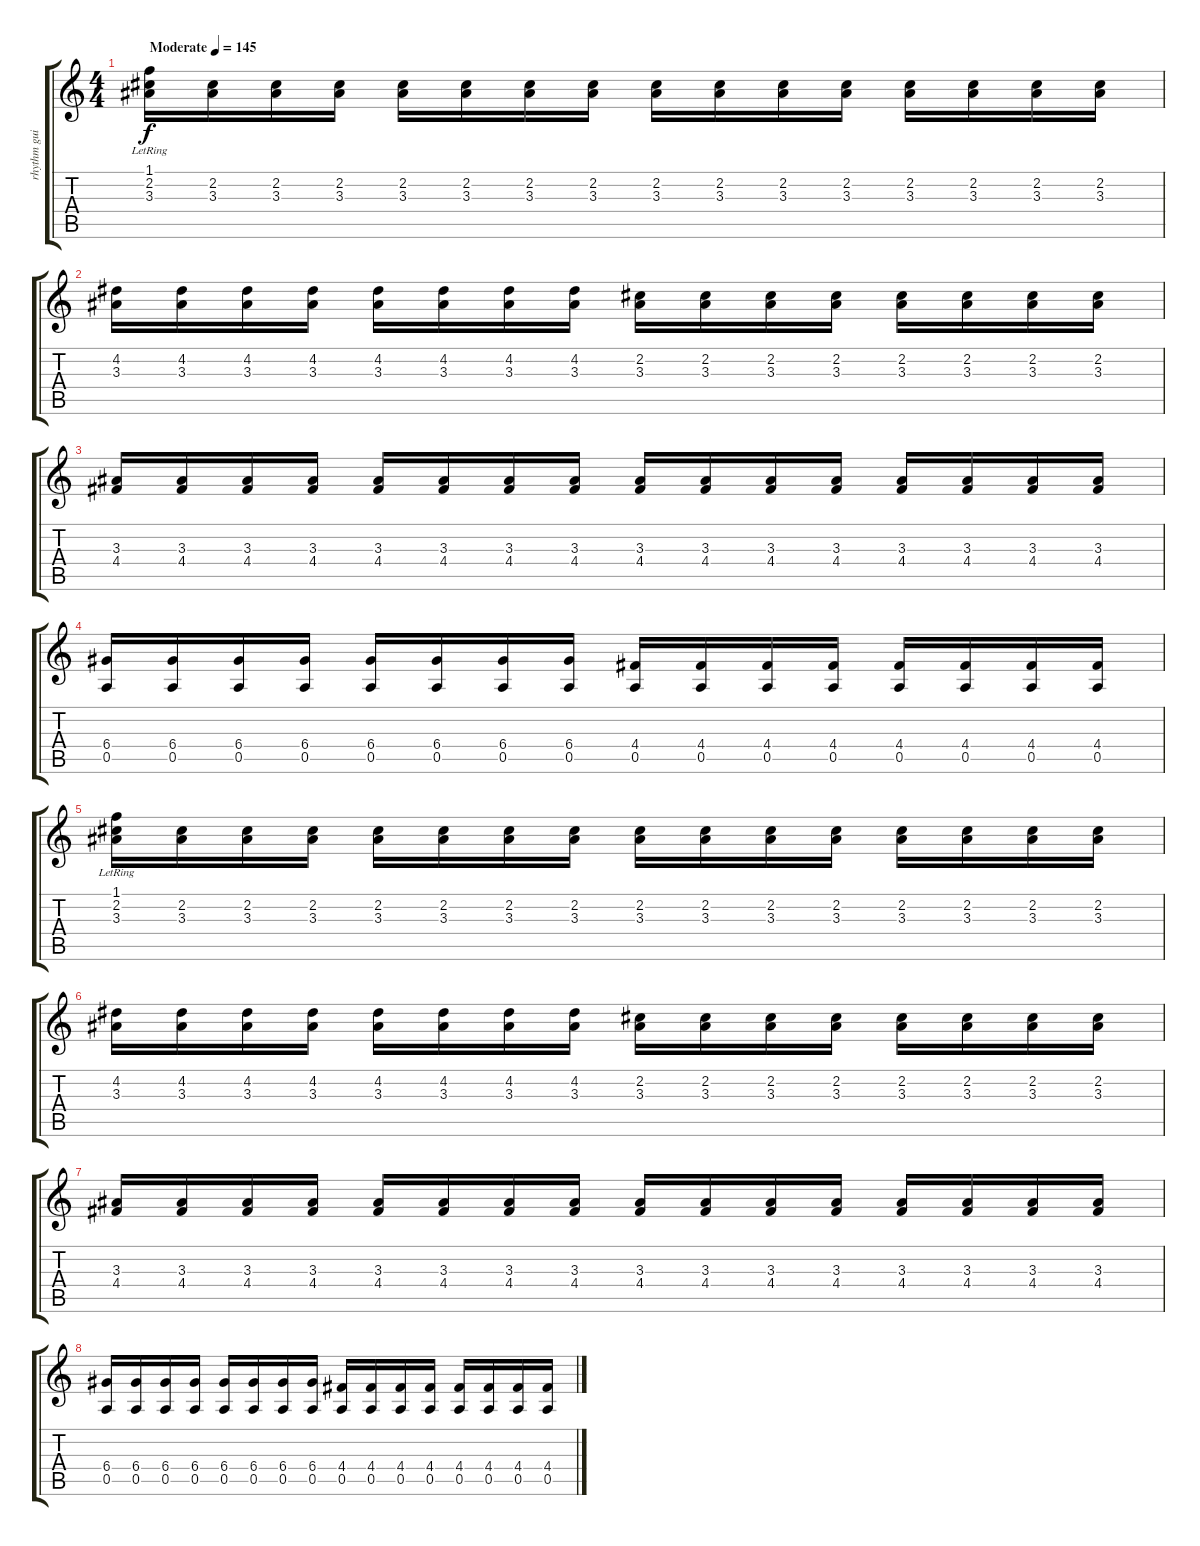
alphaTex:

\track ("rhythm guitar" "rhythm gui") {instrument distortionguitar}
\staff {score tabs}
\tuning (E4 B3 G3 D3 A2 E2) {hide}
\ts (4 4)
\tempo (145 "Moderate")
\clef g2
\ks c
(1.1{lr} 2.2 3.3).16{dy f instrument distortionguitar} (2.2 3.3).16 (2.2 3.3).16 (2.2 3.3).16 (2.2 3.3).16 (2.2 3.3).16 (2.2 3.3).16 (2.2 3.3).16 (2.2 3.3).16 (2.2 3.3).16 (2.2 3.3).16 (2.2 3.3).16 (2.2 3.3).16 (2.2 3.3).16 (2.2 3.3).16 (2.2 3.3).16 |
(4.2 3.3).16 (4.2 3.3).16 (4.2 3.3).16 (4.2 3.3).16 (4.2 3.3).16 (4.2 3.3).16 (4.2 3.3).16 (4.2 3.3).16 (2.2 3.3).16 (2.2 3.3).16 (2.2 3.3).16 (2.2 3.3).16 (2.2 3.3).16 (2.2 3.3).16 (2.2 3.3).16 (2.2 3.3).16 |
(3.3 4.4).16 (3.3 4.4).16 (3.3 4.4).16 (3.3 4.4).16 (3.3 4.4).16 (3.3 4.4).16 (3.3 4.4).16 (3.3 4.4).16 (3.3 4.4).16 (3.3 4.4).16 (3.3 4.4).16 (3.3 4.4).16 (3.3 4.4).16 (3.3 4.4).16 (3.3 4.4).16 (3.3 4.4).16 |
(6.4 0.5).16 (6.4 0.5).16 (6.4 0.5).16 (6.4 0.5).16 (6.4 0.5).16 (6.4 0.5).16 (6.4 0.5).16 (6.4 0.5).16 (4.4 0.5).16 (4.4 0.5).16 (4.4 0.5).16 (4.4 0.5).16 (4.4 0.5).16 (4.4 0.5).16 (4.4 0.5).16 (4.4 0.5).16 |
(1.1{lr} 2.2 3.3).16 (2.2 3.3).16 (2.2 3.3).16 (2.2 3.3).16 (2.2 3.3).16 (2.2 3.3).16 (2.2 3.3).16 (2.2 3.3).16 (2.2 3.3).16 (2.2 3.3).16 (2.2 3.3).16 (2.2 3.3).16 (2.2 3.3).16 (2.2 3.3).16 (2.2 3.3).16 (2.2 3.3).16 |
(4.2 3.3).16 (4.2 3.3).16 (4.2 3.3).16 (4.2 3.3).16 (4.2 3.3).16 (4.2 3.3).16 (4.2 3.3).16 (4.2 3.3).16 (2.2 3.3).16 (2.2 3.3).16 (2.2 3.3).16 (2.2 3.3).16 (2.2 3.3).16 (2.2 3.3).16 (2.2 3.3).16 (2.2 3.3).16 |
(3.3 4.4).16 (3.3 4.4).16 (3.3 4.4).16 (3.3 4.4).16 (3.3 4.4).16 (3.3 4.4).16 (3.3 4.4).16 (3.3 4.4).16 (3.3 4.4).16 (3.3 4.4).16 (3.3 4.4).16 (3.3 4.4).16 (3.3 4.4).16 (3.3 4.4).16 (3.3 4.4).16 (3.3 4.4).16 |
(6.4 0.5).16 (6.4 0.5).16 (6.4 0.5).16 (6.4 0.5).16 (6.4 0.5).16 (6.4 0.5).16 (6.4 0.5).16 (6.4 0.5).16 (4.4 0.5).16 (4.4 0.5).16 (4.4 0.5).16 (4.4 0.5).16 (4.4 0.5).16 (4.4 0.5).16 (4.4 0.5).16 (4.4 0.5).16
